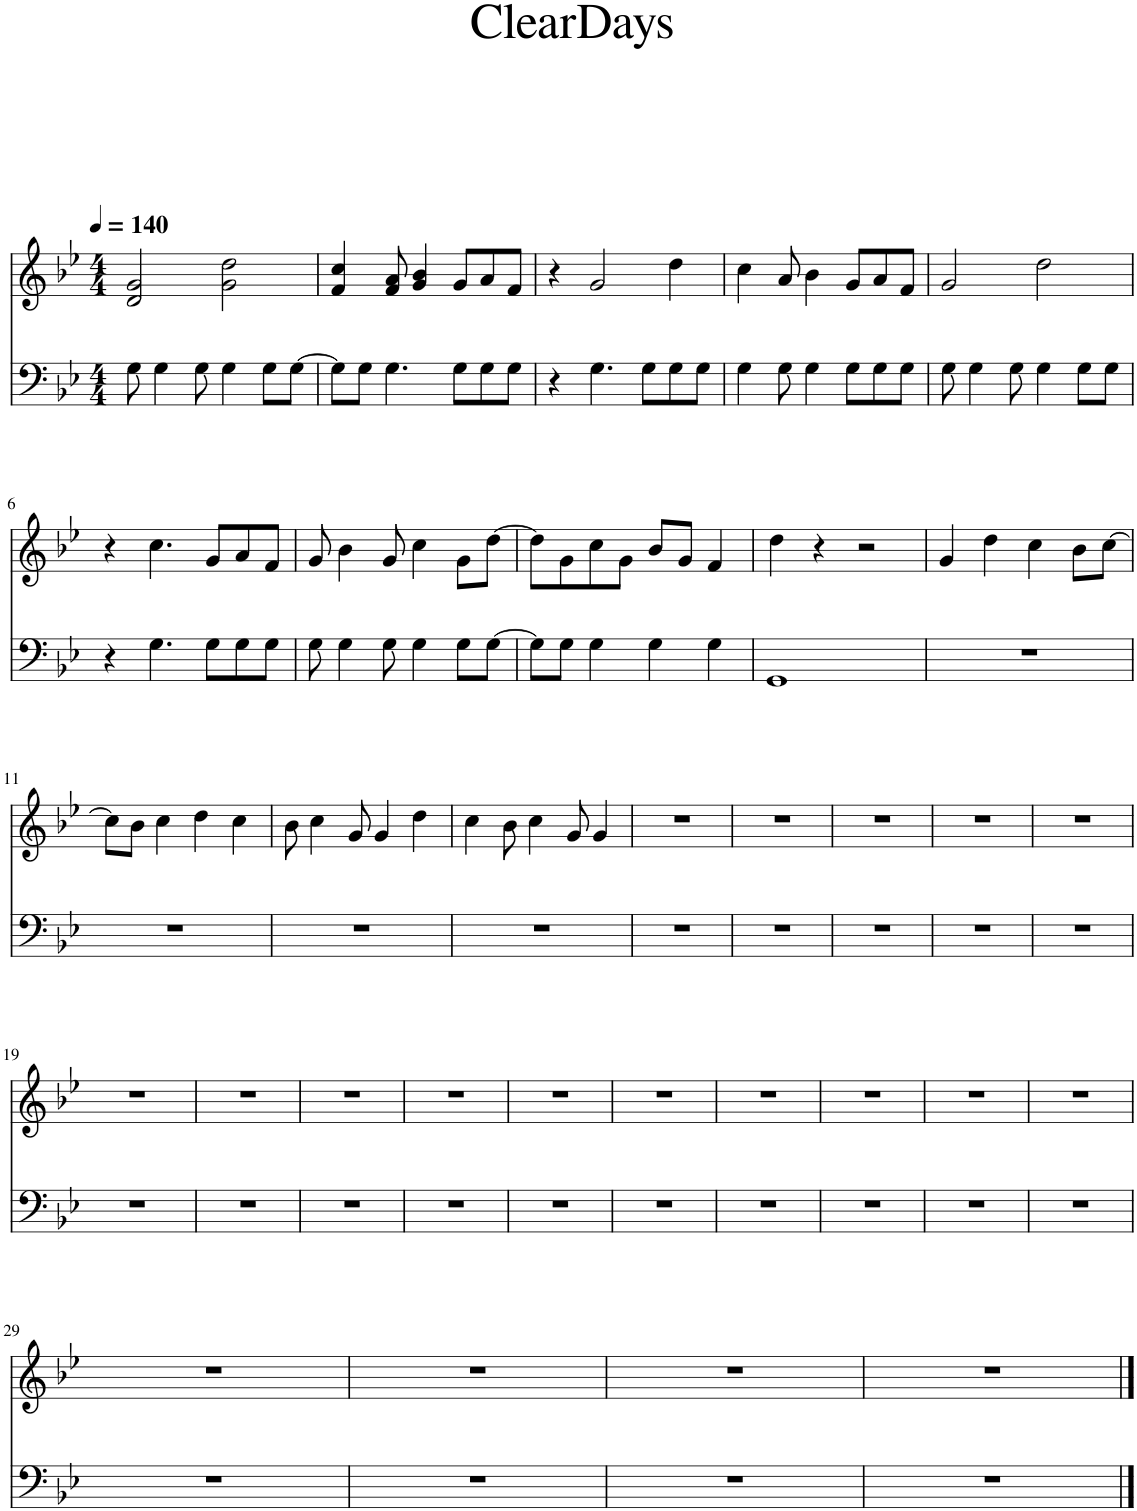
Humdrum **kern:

**kern	**kern
*part1	*part1
*staff2	*staff1
*I"Piano	*
*I'Pno.	*
*clefF4	*clefG2
*k[b-e-]	*k[b-e-]
*M4/4	*M4/4
*MM140	*MM140
=1	=1
8G\	2d/ 2g/
4G\	.
8G\	.
4G\	2g\ 2dd\
8G\L	.
[8G\J	.
=2	=2
8G\L]	4f/ 4cc/
8G\J	.
4.G\	8f/ 8a/
.	4g/ 4b-/
8G\L	8g/L
8G\	8a/
8G\J	8f/J
=3	=3
4r	4r
4.G\	2g/
8G\L	.
8G\	4dd\
8G\J	.
=4	=4
4G\	4cc\
8G\	8a/
4G\	4b-\
8G\L	8g/L
8G\	8a/
8G\J	8f/J
=5	=5
8G\	2g/
4G\	.
8G\	.
4G\	2dd\
8G\L	.
8G\J	.
!!LO:LB:g=z
=6	=6
4r	4r
4.G\	4.cc\
8G\L	8g/L
8G\	8a/
8G\J	8f/J
=7	=7
8G\	8g/
4G\	4b-\
8G\	8g/
4G\	4cc\
8G\L	8g\L
[8G\J	[8dd\J
=8	=8
8G\L]	8dd\L]
8G\J	8g\
4G\	8cc\
.	8g\J
4G\	8b-/L
.	8g/J
4G\	4f/
=9	=9
1GG	4dd\
.	4r
.	2r
=10	=10
1r	4g/
.	4dd\
.	4cc\
.	8b-\L
.	[8cc\J
!!LO:LB:g=z
=11	=11
1r	8cc\L]
.	8b-\J
.	4cc\
.	4dd\
.	4cc\
=12	=12
1r	8b-\
.	4cc\
.	8g/
.	4g/
.	4dd\
=13	=13
1r	4cc\
.	8b-\
.	4cc\
.	8g/
.	4g/
=14	=14
1r	1r
=15	=15
1r	1r
=16	=16
1r	1r
=17	=17
1r	1r
=18	=18
1r	1r
!!LO:LB:g=z
=19	=19
1r	1r
=20	=20
1r	1r
=21	=21
1r	1r
=22	=22
1r	1r
=23	=23
1r	1r
=24	=24
1r	1r
=25	=25
1r	1r
=26	=26
1r	1r
=27	=27
1r	1r
=28	=28
1r	1r
!!LO:LB:g=z
=29	=29
1r	1r
=30	=30
1r	1r
=31	=31
1r	1r
=32	=32
1r	1r
==	==
*-	*-
